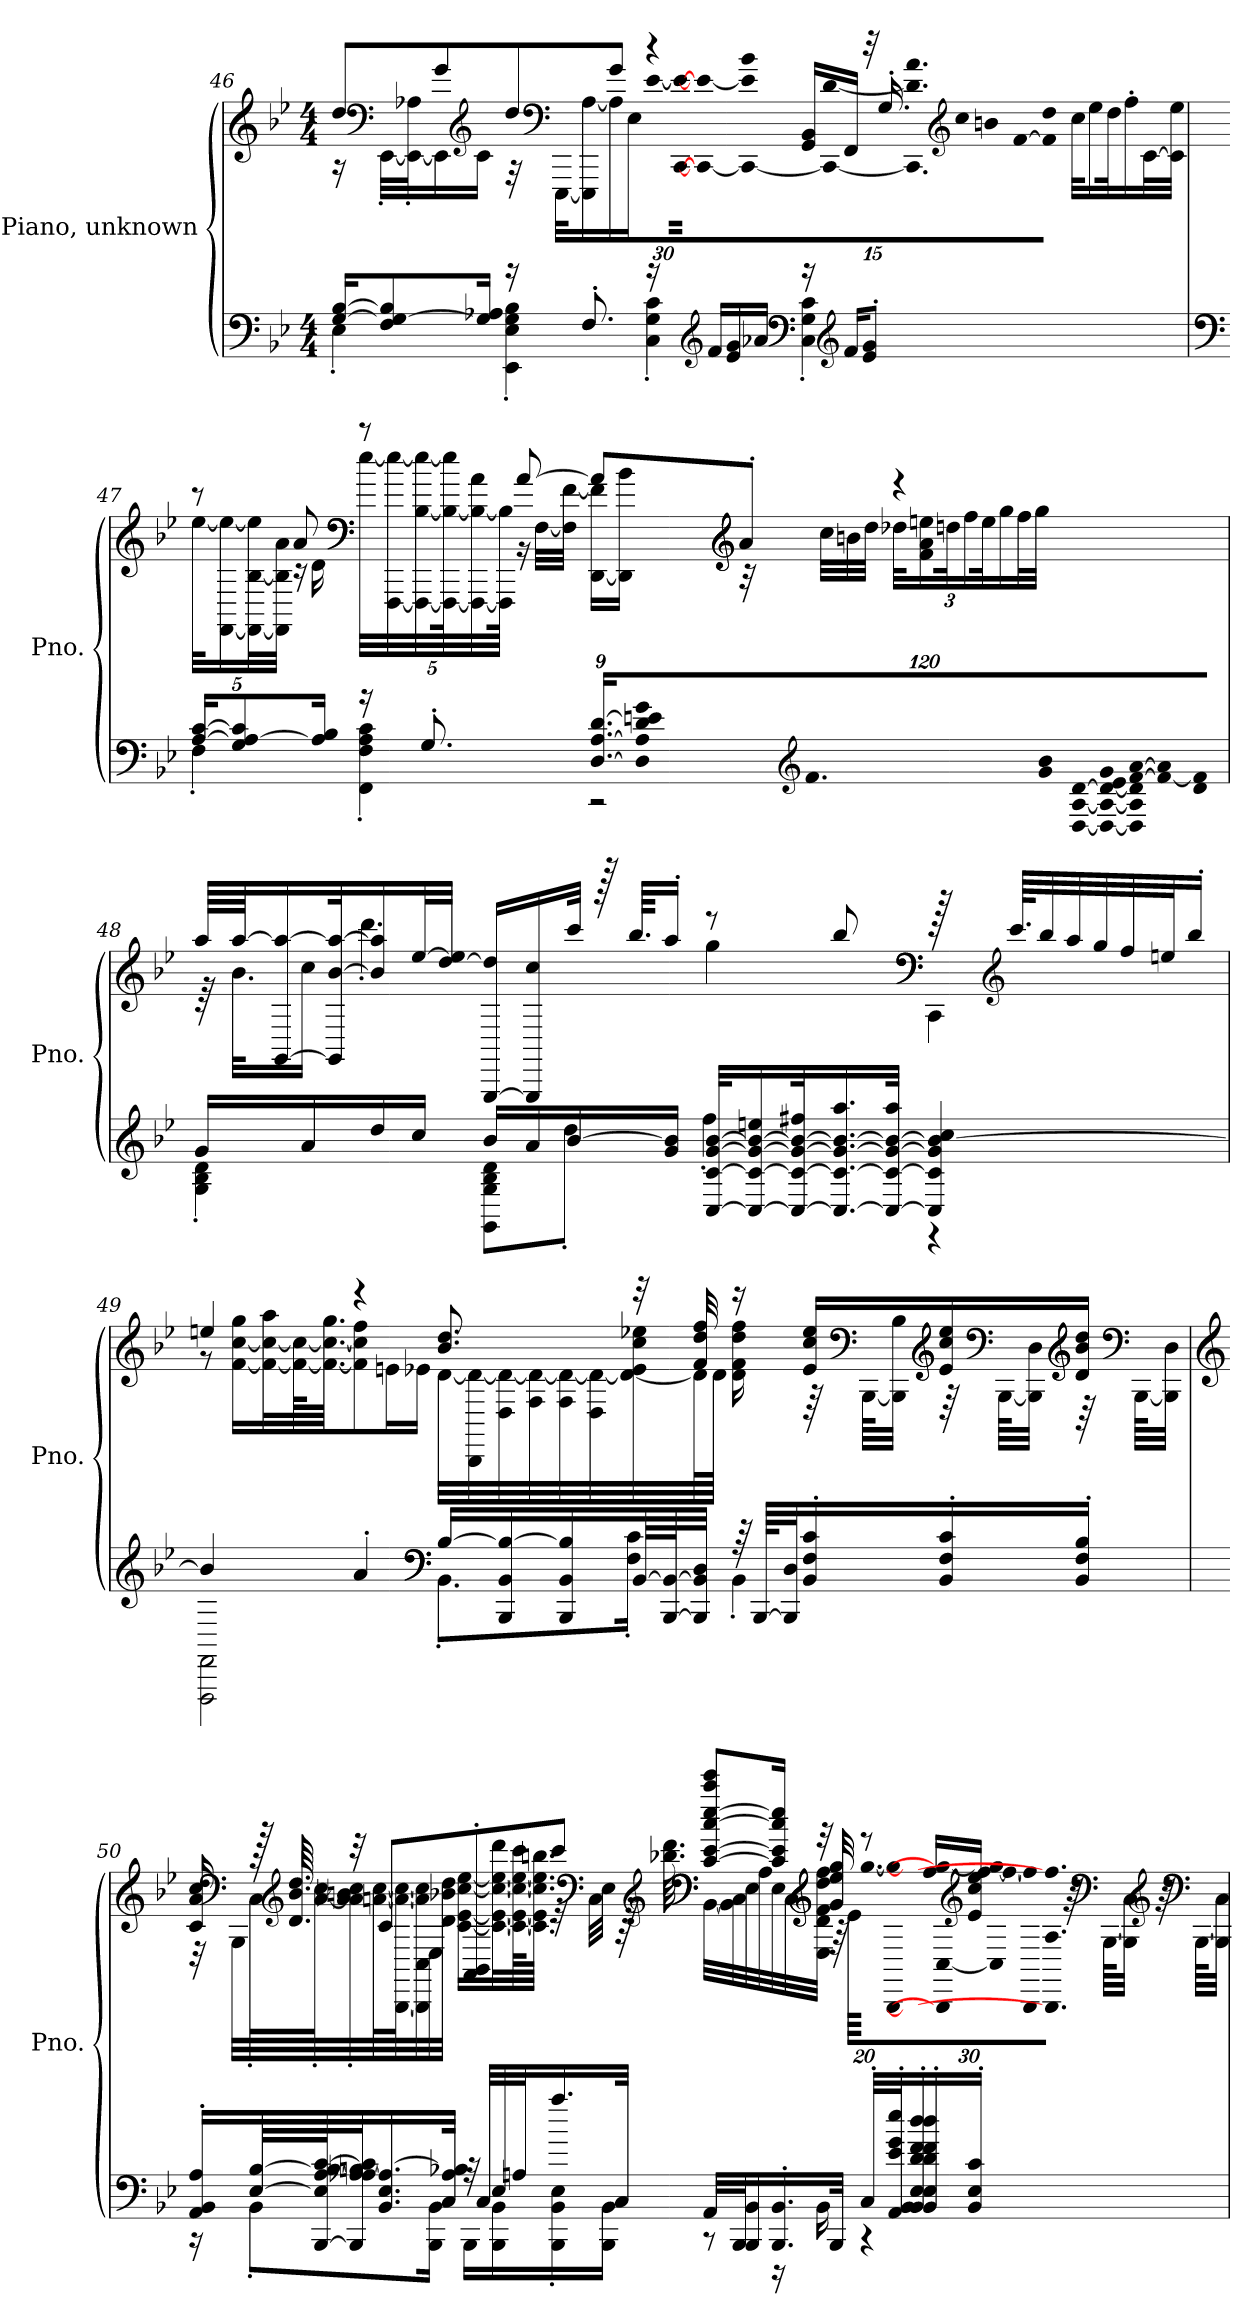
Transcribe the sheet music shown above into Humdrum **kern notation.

**kern	**kern
*part1	*part1
*staff2	*staff1
*I"Piano, unknown	*
*I'Pno.	*
!!LO:LB:g=z
*clefF4	*clefG2
*k[b-e-]	*k[b-e-]
*M4/4	*M4/4
=46	=46
*^	*^
[16G/ [16B-/KL	4E-'\	8dd/L	16r
*	*	*clefF4	*
8F/ 8G/_ 8B-/]	.	.	[32EE-'\LLL
.	.	.	32EE-\_' 32A-X\'J
.	.	8g/	16EE-\]
*	*	*clefG2	*
16G/] 16A-X/Jk	.	.	16c\JJ
16r	4EE-\' 4E-\' 4G\' 4B-\'	8dd/	32r
*	*	*clefF4	*
.	.	.	[32EEE-\KLL
8.F'/	.	.	16EEE-\] [16A-\
.	.	8g/J	16A-\]
.	.	.	16E-\
*	*	*	*Xbrackettup
!	!	!	!LO:N:vis=64
16r	4C\' 4G\' 4c\'	4r	[960%17e-\LL
!	!	!	!LO:N:vis=64
.	.	.	[960%17CC\ 960%17e-\_
.	.	.	1920ryy
!	!	!	!LO:N:vis=64
.	.	.	960%17CC\_ 960%17e-\_
!	!	!	!LO:N:vis=64
.	.	.	960%17CC\_ 960%17e-\] 960%17b-\
*clefG2	*	*	*
16f/LL	.	.	.
!	!	!	!LO:N:vis=64
.	.	.	960%17CC\_ [960%17d\J
!	!	!	!LO:N:vis=32.
.	.	.	1920%103CC\] 1920%103d\] 1920%103a\
16e-/ 16g/	.	.	.
*	*	*clefG2	*
!	!	!	!LO:N:vis=32
.	.	.	640%23cc\
!	!	!	!LO:N:vis=64
.	.	.	960%17bn\L
16a-X/JJ	.	.	.
!	!	!	!LO:N:vis=64
.	.	.	[960%17f\J
!	!	!	!LO:N:vis=32
.	.	.	640%23f\] 640%23dd\JJJ
*clefF4	*	*	*
16r	4C\' 4G\' 4c\'	16e-/ 16g/LL	32cc\KLL
.	.	.	16ee-\
*clefG2	*	*	*
16f/KL	.	16d/JJ	.
.	.	.	32dd\K
8e-/' 8g/'J	.	32r	16ff'\
.	.	16.ee-'/	.
.	.	.	[32c\L
.	.	.	32c\] 32ee-\JJJ
!!LO:LB:g=z	!!
=47	=47	=47	=47
*clefF4	*	*	*
[16A/ [16c/KL	4F'\	8r	[40ee-\KLL
.	.	.	[20FF\ 20ee-\_
8G/ 8A/_ 8c/]	.	.	.
.	.	.	40FF\_ [40B-\ 40ee-\]L
.	.	.	40FF\] 40B-\] 40a\JJJ
.	.	8a/	16r
16A/] 16B-/Jk	.	.	16d\
*	*	*clefF4	*
16r	4FF\' 4F\' 4A\' 4c\'	8r	[40ee-\LLL
.	.	.	[40FFF\ 40ee-\_
.	.	.	40FFF\_ [40B-\ 40ee-\_
8.G'/	.	.	.
.	.	.	80FFF\_ 80B-\_ 80ee-\]K
.	.	.	40FFF\_ 40B-\_ 40a\
.	.	.	80FFF\] 80B-\]JJJk
.	.	[8a/	16r
.	.	.	[32F\LLL
.	.	.	32F\] [32f\JJJ
*Xbrackettup	*	*	*
[18.D/ [18.A/ [18.d/LL	2r	8a/L]	[16DD\ 16f\]LL
.	.	.	16DD\] 16b-\JJ
!LO:N:vis=16	!	!	!
1920%107D/] 1920%107A/] 1920%107d/] 1920%107en/ 1920%107g/	.	.	.
*	*	*clefG2	*
.	.	8a'/J	32r
*clefG2	*	*	*
18.f/	.	.	.
.	.	.	32cc\LLL
.	.	.	32bn\
.	.	.	32dd\JJJ
!LO:N:vis=16	!	!	!
1920%107g/ 1920%107b-/	.	.	.
.	.	4r	48dd-X\KLL
.	.	.	24f\ 24a\ 24een\
!LO:N:vis=16	!	!	!
[1920%107D/ [1920%107A/ [1920%107d/	.	.	.
.	.	.	48ddn\K
.	.	.	24ff\
!LO:N:vis=16	!	!	!
1920%107D/_ 1920%107A/_ 1920%107d/_ 1920%107e/ 1920%107g/	.	.	.
.	.	.	48ee\K
!LO:N:vis=16	!	!	!
1920%107D/] 1920%107A/] 1920%107d/] [1920%107f/ [1920%107a/	.	.	.
.	.	.	24gg\
.	.	.	32ff\L
!LO:N:vis=32	!	!	!
1920%53f/_ 1920%53a/]L	.	.	.
.	.	.	32gg\JJJ
!LO:N:vis=32	!	!	!
1920%53d/ 1920%53f/]JJJ	.	.	.
.	1920ryy	1920ryy	1920ryy
!!LO:PB:g=z	!!
=48	=48	=48	=48
16g/LL	4G\' 4B-\' 4d\'	64aa/LLLL	64r
.	.	[64aa/JJ	32.b-\KLL
.	.	[16GG/ 16aa/_	.
16a/	.	.	16cc\JJ
.	.	32GG/] [32b-/ 32aa/_K	.
16dd/	.	16b-/] 16aa/]	4.ddd'\
16cc/JJ	.	[32ee-/L	.
.	.	[32dd/ 32ee-/]JJJ	.
16b-/LL	8GG\ 8G\ 8B-\ 8d\L	[16GGG/ 16dd/]LL	.
16a/	.	16GGG/] 16cc/	.
[16b-/	8dd'\J	32ccc/JJk	.
.	.	128r	.
.	.	64.bb-/KKLL	.
16g/ 16b-/]JJ	.	16aa'/JJ	.
[32C/ [32c/ [32g/ [32b-/KLL	4ff'\	8r	4gg\
16C/_ 16c/_ 16g/_ 16b-/_ 16een/	.	.	.
32C/_ 32c/_ 32g/_ 32b-/_ 32ff#X/K	.	.	.
16.C/_ 16.c/_ 16.g/_ 16.b-/_ 16.aa/	.	8bb-/	.
32C/_ 32c/_ 32g/_ 32b-/_ 32aa/JJk	.	.	.
*	*	*clefF4	*
4C/] 4c/] 4g/] 4b-/_ 4cc/	4r	128r	4CC\
*	*	*clefG2	*
.	.	64.ccc/KLLL	.
.	.	32bb-/	.
.	.	32aa/	.
.	.	32gg/	.
.	.	32ff/	.
.	.	32een/J	.
.	.	16bb-'/JJ	.
!!LO:LB:g=z	!!
=49	=49	=49	=49
4b-/]	2FFF\ 2FF\	4een/	8r
.	.	.	[16f\ [16cc\ 16gg\LL
.	.	.	32f\_ 32cc\_ 32aa\L
.	.	.	128f\_ 128cc\_KL
.	.	.	64.f\_ 64.cc\_ 64.gg\JJJ
4a'/	.	4r	8f\] 8cc\] 8ff\
.	.	.	16en\L
.	.	.	16e-X\JJ
*clefF4	*	*	*
[16B-/LL	8.BB-'\L	8.b-/ 8.dd/	[32d\LLL
.	.	.	32BBB-\ 32d\_
16BBB-/ 16BB-/ 16B-/_	.	.	32D\ 32d\_
.	.	.	32F\ 32d\_
16BBB-/ 16BB-/ 16B-/]	.	.	32F\ 32d\_
.	.	.	32D\ 32d\_
[64BB-/LL	16F\' 16c\'Jk	32r	32d\_ 32e-\ 32cc\ 32ee-X\
[64BBB-/ 64BB-/_J	.	.	.
32BBB-/] 32BB-/] 32D/JJJ	.	32f/ 32dd/ 32ff/	64d\L]
.	.	.	64d\JJJJ
64r	4BB-'\	16r	16d\ 16f\ 16dd\ 16ff\
[64BBB-/KLLL	.	.	.
32BBB-/] 32D/J	.	.	.
16BB-/' 16F/' 16c/'	.	16e-/ 16cc/ 16ee-/LL	64r
*	*	*clefF4	*
.	.	.	[64BBB-\KLLL
.	.	.	32BBB-\] 32B-\JJJ
*	*	*clefG2	*
16BB-/' 16F/' 16c/'	.	16e-/ 16cc/ 16ee-/	64r
*	*	*clefF4	*
.	.	.	[64BBB-\KLLL
.	.	.	32BBB-\] 32D\JJJ
*	*	*clefG2	*
16BB-/' 16F/' 16B-/'JJ	.	16d/ 16b-/ 16dd/JJ	64r
*	*	*clefF4	*
.	.	.	[64BBB-\KLLL
.	.	.	32BBB-\] 32D\JJJ
!!LO:LB:g=z	!!
=50	=50	=50	=50
*	*	*clefG2	*
16AA/' 16BB-/' 16A/'LL	16r	16c/ 16a/ 16cc/	32r
*	*	*clefF4	*
.	.	.	32BBB-\LLL
[64E-/ [64B-/LL	8BB-'\L	128r	64C'\L
*	*	*clefG2	*
.	.	64.d/ 64.b-/ 64.dd/	.
[64BBB-/ 64E-/] [64A/ 64B-/] [64c/J	.	.	[64a\' [64cc\'J
32BBB-/] 32A-X/ 32A/_ 32Bn/ 32c/]J	.	32r	32a-X\' 32a\]' 32bn\' 32cc\]'
16.BB-/ 16.E-/ 16.A/_	.	8c/L	[64an\ [64cc\L
.	.	.	[64BBB-\ 64a\_ 64cc\_J
.	.	.	32BBB-\] 32C\ 32a\] 32cc\]
.	16BBB-\ 16BB-\Jk	.	32E-\
32C/ 32A/] 32B-X/JJk	.	.	32d\ 32b-X\ 32dd\JJJ
32r	16BBB-\LL	8AA/' 8BB-/'	[16c\ [16e-\ [16cc\ [16ee-\LL
32C/LLL	.	.	.
32E-/	16BBB-\ 16BB-\	.	32c\_ 32e-\_ 32cc\_ 32ee-\_ 32ddd\L
32An/J	.	.	128c\_ 128e-\_ 128cc\_ 128ee-\_ 128ccc\KL
.	.	.	64.c\] 64.e-\] 64.cc\] 64.ee-\] 64.bbn\JJJJ
16.aa/	16BBB-\' 16BB-\' 16E-\'	8ccc/J	32r
*	*	*clefF4	*
.	.	.	32C\LLL
.	16BBB-\ 16BB-\JJ	.	32E-\JJJ
32C/JJk	.	.	128r
*	*	*clefG2	*
.	.	.	64.bb-X\ 64.ddd\
*	*	*clefF4	*
32AA/LLL	8r	[8c/ [8e-/ [8cc/ [8ee-/ 8ccc/ 8eee-/L	[32BB-\LLL
32BBB-/J	.	.	32BB-\] 32C\
16BBB-/ 16BB-/	.	.	32E-\
.	.	.	32A\
16.BBB-/' 16.BB-/'	16r	16c/] 16e-/] 16cc/] 16ee-/]Jk	32E-\
.	.	.	32C\
*	*	*clefG2	*
.	16BB-\	32r	32E-\ 32d\ 32f\ 32dd\ 32ff\JJJ
32BBB-/JJk	.	32g/ 32ee-/ 32gg/	64r
.	.	.	64e-\LLLL
!	!	!	!LO:N:vis=64.
32C'/LLL	4r	8r	[640%17gg\
!	!	!	!LO:N:vis=256
.	.	.	[1920%17BBB-\ 1920%17gg\_K
32AA/' 32BB-/' 32e-/' 32g/' 32ee-/'J	.	.	.
.	.	.	1920ryy
!	!	!	!LO:N:vis=64
.	.	.	960%17BBB-\] [960%17C\ 960%17gg\_
!	!	!	!LO:N:vis=64
.	.	.	960%17C\] [960%17ff\ 960%17gg\]
16BB-/' 16E-/' 16d/' 16f/' 16dd/'	.	.	.
!	!	!	!LO:N:vis=64
.	.	.	960%17ff\_
!	!	!	!LO:N:vis=256
.	.	.	[1920%17BBB-\ 1920%17ff\_K
.	.	.	1920ryy
!	!	!	!LO:N:vis=64.
.	.	.	640%17BBB-\] 640%17A\ 640%17ff\]JJJJ
16BB-/' 16E-/' 16d/' 16f/' 16dd/'	.	16ff/LL	64r
*	*	*clefF4	*
.	.	.	[64BBB-\KLLL
.	.	.	32BBB-\] 32C\JJJ
*	*	*clefG2	*
16BB-/' 16E-/' 16c/'JJ	.	16e-/ 16cc/ 16ee-/JJ	64r
*	*	*clefF4	*
.	.	.	[64BBB-\KLLL
.	.	.	32BBB-\] 32C\JJJ
*v	*v	*	*
*	*v	*v
=	=
*-	*-
